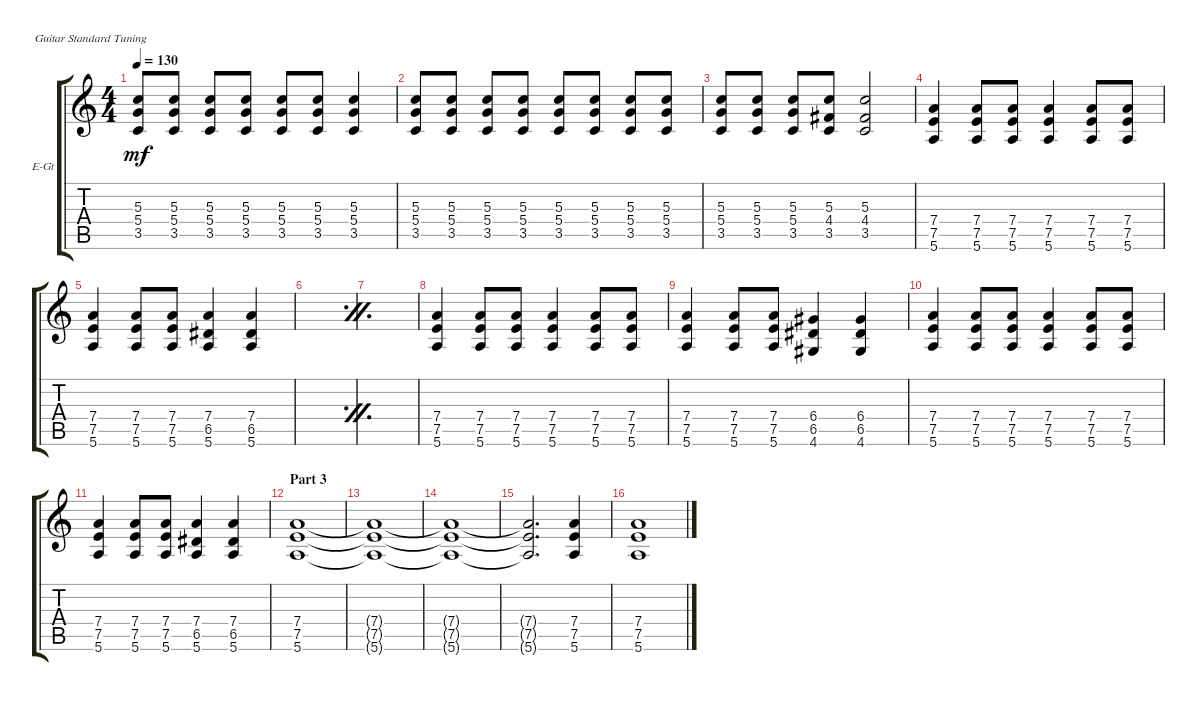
\defaultSystemsLayout 4
\bracketExtendMode groupsimilarinstruments
\firstSystemTrackNameOrientation horizontal
\otherSystemsTrackNameOrientation horizontal
\track ("Guitar 2" "E-Gt") {instrument distortionguitar}
\staff {score tabs}
\tuning (E4 B3 G3 D3 A2 E2)
\ts (4 4)
\tempo 130
\clef g2
\ks aminor
(3.5 5.4 5.3).8{dy mf} (3.5 5.4 5.3).8 (3.5 5.4 5.3).8 (3.5 5.4 5.3).8 (3.5 5.4 5.3).8 (3.5 5.4 5.3).8 (3.5 5.4 5.3).4 |
(3.5 5.4 5.3).8 (3.5 5.4 5.3).8 (3.5 5.4 5.3).8 (3.5 5.4 5.3).8 (3.5 5.4 5.3).8 (3.5 5.4 5.3).8 (3.5 5.4 5.3).8 (3.5 5.4 5.3).8 |
(3.5 5.4 5.3).8 (3.5 5.4 5.3).8 (3.5 5.4 5.3).8 (3.5 4.4 5.3).8 (3.5 4.4 5.3).2 |
(5.6 7.5 7.4).4 (5.6 7.5 7.4).8 (5.6 7.5 7.4).8 (5.6 7.5 7.4).4 (5.6 7.5 7.4).8 (5.6 7.5 7.4).8 |
(5.6 7.5 7.4).4 (5.6 7.5 7.4).8 (5.6 7.5 7.4).8 (5.6 6.5 7.4).4 (5.6 6.5 7.4).4 |
\simile firstofdouble
|
\simile secondofdouble
|
\simile none
(5.6 7.5 7.4).4 (5.6 7.5 7.4).8 (5.6 7.5 7.4).8 (5.6 7.5 7.4).4 (5.6 7.5 7.4).8 (5.6 7.5 7.4).8 |
(5.6 7.5 7.4).4 (5.6 7.5 7.4).8 (5.6 7.5 7.4).8 (4.6 6.5 6.4).4 (4.6 6.5 6.4).4 |
(5.6 7.5 7.4).4 (5.6 7.5 7.4).8 (5.6 7.5 7.4).8 (5.6 7.5 7.4).4 (5.6 7.5 7.4).8 (5.6 7.5 7.4).8 |
(5.6 7.5 7.4).4 (5.6 7.5 7.4).8 (5.6 7.5 7.4).8 (5.6 6.5 7.4).4 (5.6 6.5 7.4).4 |
\section ("" "Part 3")
(5.6 7.5 7.4).1 |
(5.6{t} 7.5{t} 7.4{t}).1 |
(5.6{t} 7.5{t} 7.4{t}).1 |
(5.6{t} 7.5{t} 7.4{t}).2{d} (5.6 7.5 7.4).4 |
(5.6 7.5 7.4).1
